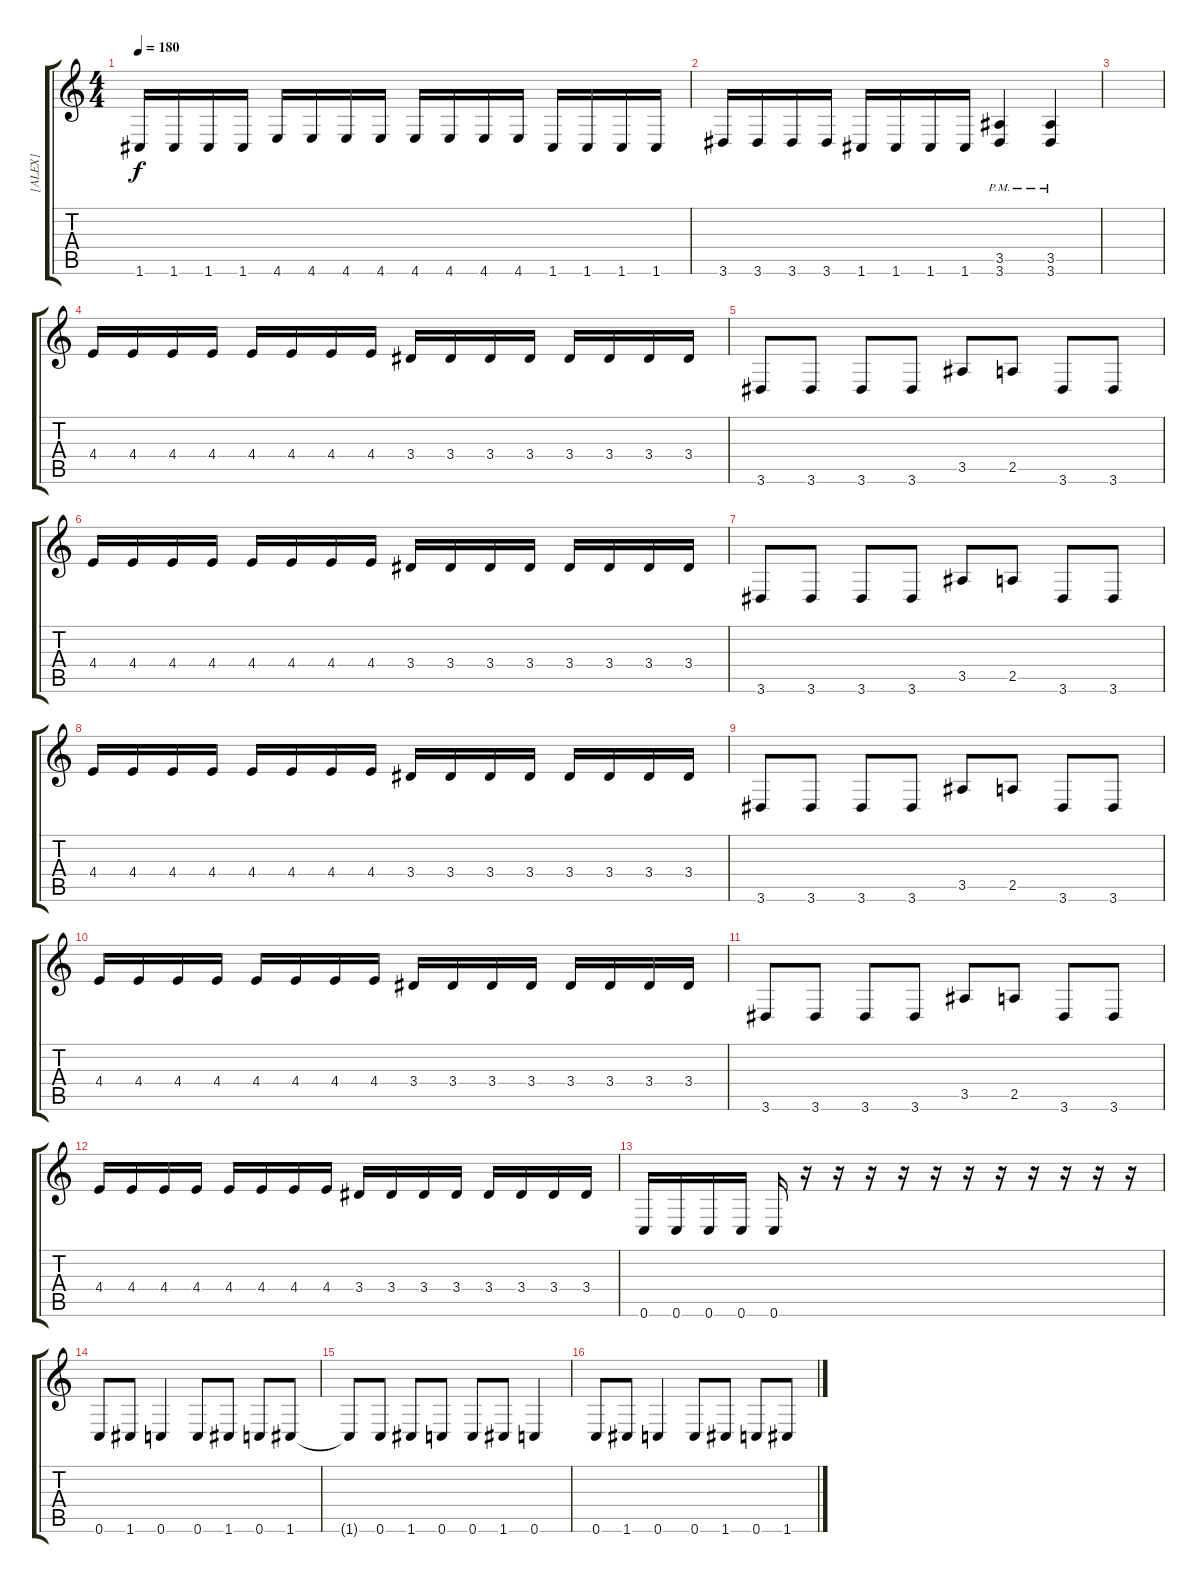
\track ("[ALEX]" "[ALEX]") {instrument overdrivenguitar}
\staff {score tabs}
\tuning (D4 A3 F3 C3 G2 C2) {hide}
\ts (4 4)
\tempo 180
\clef g2
\ks c
1.6.16{dy f} 1.6.16 1.6.16 1.6.16 4.6.16 4.6.16 4.6.16 4.6.16 4.6.16 4.6.16 4.6.16 4.6.16 1.6.16 1.6.16 1.6.16 1.6.16 |
3.6.16 3.6.16 3.6.16 3.6.16 1.6.16 1.6.16 1.6.16 1.6.16 (3.5{pm} 3.6{pm}).4 (3.5{pm} 3.6{pm}).4 |
|
4.4.16 4.4.16 4.4.16 4.4.16 4.4.16 4.4.16 4.4.16 4.4.16 3.4.16 3.4.16 3.4.16 3.4.16 3.4.16 3.4.16 3.4.16 3.4.16 |
3.6.8 3.6.8 3.6.8 3.6.8 3.5.8 2.5.8 3.6.8 3.6.8 |
4.4.16 4.4.16 4.4.16 4.4.16 4.4.16 4.4.16 4.4.16 4.4.16 3.4.16 3.4.16 3.4.16 3.4.16 3.4.16 3.4.16 3.4.16 3.4.16 |
3.6.8 3.6.8 3.6.8 3.6.8 3.5.8 2.5.8 3.6.8 3.6.8 |
4.4.16 4.4.16 4.4.16 4.4.16 4.4.16 4.4.16 4.4.16 4.4.16 3.4.16 3.4.16 3.4.16 3.4.16 3.4.16 3.4.16 3.4.16 3.4.16 |
3.6.8 3.6.8 3.6.8 3.6.8 3.5.8 2.5.8 3.6.8 3.6.8 |
4.4.16 4.4.16 4.4.16 4.4.16 4.4.16 4.4.16 4.4.16 4.4.16 3.4.16 3.4.16 3.4.16 3.4.16 3.4.16 3.4.16 3.4.16 3.4.16 |
3.6.8 3.6.8 3.6.8 3.6.8 3.5.8 2.5.8 3.6.8 3.6.8 |
4.4.16 4.4.16 4.4.16 4.4.16 4.4.16 4.4.16 4.4.16 4.4.16 3.4.16 3.4.16 3.4.16 3.4.16 3.4.16 3.4.16 3.4.16 3.4.16 |
0.6.16 0.6.16 0.6.16 0.6.16 0.6.16 r.16 r.16 r.16 r.16 r.16 r.16 r.16 r.16 r.16 r.16 r.16 |
0.6.8 1.6.8 0.6.4 0.6.8 1.6.8 0.6.8 1.6.8 |
1.6{t}.8 0.6.8 1.6.8 0.6.8 0.6.8 1.6.8 0.6.4 |
0.6.8 1.6.8 0.6.4 0.6.8 1.6.8 0.6.8 1.6.8
